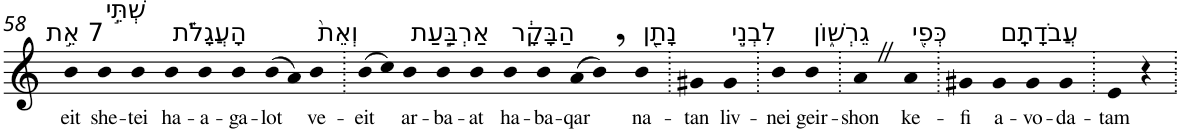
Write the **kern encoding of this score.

**kern	**text
*part1	*part1
*staff1	*staff1
*I"Piano	*
*I'Pno	*
!!LO:PB:g=z
*clefG2	*
*k[]	*
=58	=58
!LO:TX:a:t=7 אֵ֣ת	!
!	!LO:LY:b
4b	eit
!LO:TX:a:t=שְׁתֵּ֣י	!
!	!LO:LY:b
4b	she-
!	!LO:LY:b
4b	-tei
!LO:TX:a:t=הָעֲגָלֹ֗ת	!
!	!LO:LY:b
4b	ha-
!	!LO:LY:b
4b	-a-
!	!LO:LY:b
4b	-ga-
!	!LO:LY:b
(>8b	-lot
8a)	.
!LO:TX:a:t=וְאֵת֙	!
!	!LO:LY:b
4b	ve-
=59.	=59.
!	!LO:LY:b
(>8b	-eit
8cc)	.
!LO:TX:a:t=אַרְבַּ֣עַת	!
!	!LO:LY:b
4b	ar-
!	!LO:LY:b
4b	-ba-
!	!LO:LY:b
4b	-at
!LO:TX:a:t=הַבָּקָ֔ר	!
!	!LO:LY:b
4b	ha-
!	!LO:LY:b
4b	-ba-
!	!LO:LY:b
(>8a	-qar
8b,)	.
!LO:TX:a:t=נָתַ֖ן	!
!	!LO:LY:b
4b	na-
=60.	=60.
!	!LO:LY:b
4g#X	-tan
!LO:TX:a:t=לִבְנֵ֣י	!
!	!LO:LY:b
4g#	liv-
=61.	=61.
!	!LO:LY:b
4b	-nei
!LO:TX:a:t=גֵרְשׁ֑וֹן	!
!	!LO:LY:b
4b	geir-
=62.	=62.
!	!LO:LY:b
4aZ	-shon
!LO:TX:a:t=כְּפִ֖י	!
!	!LO:LY:b
4a	ke-
=63.	=63.
!	!LO:LY:b
4g#X	-fi
!LO:TX:a:t=עֲבֹדָתָֽם	!
!	!LO:LY:b
4g#	a-
!	!LO:LY:b
4g#	-vo-
!	!LO:LY:b
4g#	-da-
=64.	=64.
!	!LO:LY:b
4e	-tam
4r	.
=.	=.
*-	*-
